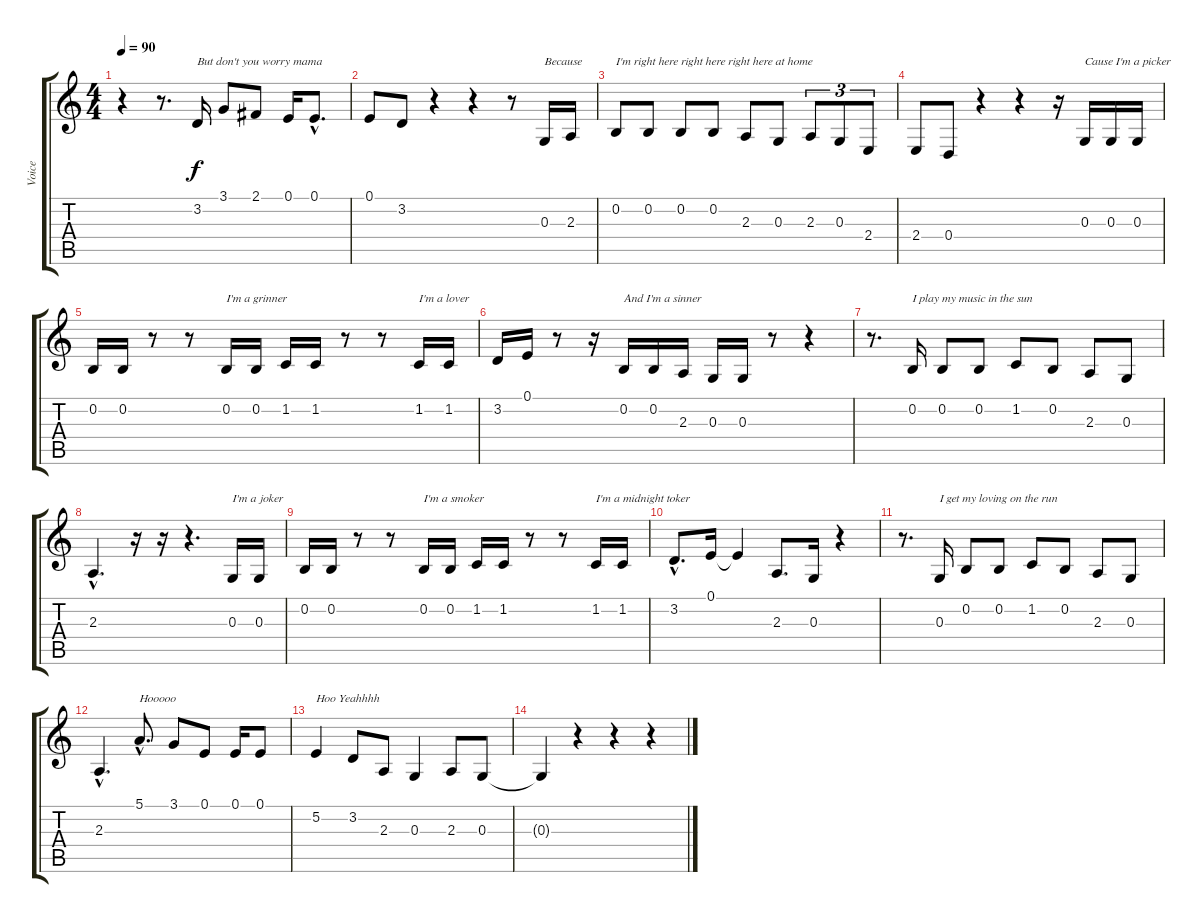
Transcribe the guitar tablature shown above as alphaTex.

\track ("Voice" "Voice") {instrument drawbarorgan}
\staff {score tabs}
\tuning (E4 B3 G3 D3 A2 E2) {hide}
\ts (4 4)
\tempo 90
\clef g2
\ks c
r.4{dy f} r.8{d} 3.2.16{txt "But don't you worry mama"} 3.1.8 2.1.8 0.1.16 0.1{hac}.8{d} |
0.1.8 3.2.8 r.4 r.4 r.8 0.3.16{txt "Because"} 2.3.16 |
0.2.8{txt "I'm right here right here right here at home"} 0.2.8 0.2.8 0.2.8 2.3.8 0.3.8 2.3.8{tu (3 2)} 0.3.8{tu (3 2)} 2.4.8{tu (3 2)} |
2.4.8 0.4.8 r.4 r.4 r.16 0.3.16{txt "Cause I'm a picker"} 0.3.16 0.3.16 |
0.2.16 0.2.16 r.8 r.8 0.2.16{txt "I'm a grinner"} 0.2.16 1.2.16 1.2.16 r.8 r.8 1.2.16{txt "I'm a lover"} 1.2.16 |
3.2.16 0.1.16 r.8 r.16 0.2.16{txt "And I'm a sinner"} 0.2.16 2.3.16 0.3.16 0.3.16 r.8 r.4 |
r.8{d} 0.2.16{txt "I play my music in the sun"} 0.2.8 0.2.8 1.2.8 0.2.8 2.3.8 0.3.8 |
2.3{hac}.4{d} r.16 r.16 r.4{d} 0.3.16{txt "I'm a joker"} 0.3.16 |
0.2.16 0.2.16 r.8 r.8 0.2.16{txt "I'm a smoker"} 0.2.16 1.2.16 1.2.16 r.8 r.8 1.2.16{txt "I'm a midnight toker"} 1.2.16 |
3.2{hac}.8{d} 0.1.16 0.1{t}.4 2.3.8{d} 0.3.16 r.4 |
r.8{d} 0.3.16{txt "I get my loving on the run"} 0.2.8 0.2.8 1.2.8 0.2.8 2.3.8 0.3.8 |
2.3{hac}.4{d} 5.1{hac}.8{d txt "Hooooo"} 3.1.8 0.1.8 0.1.16 0.1.8 |
5.2.4{txt "Hoo Yeahhhh"} 3.2.8 2.3.8 0.3.4 2.3.8 0.3.8 |
0.3{t}.4 r.4 r.4 r.4
